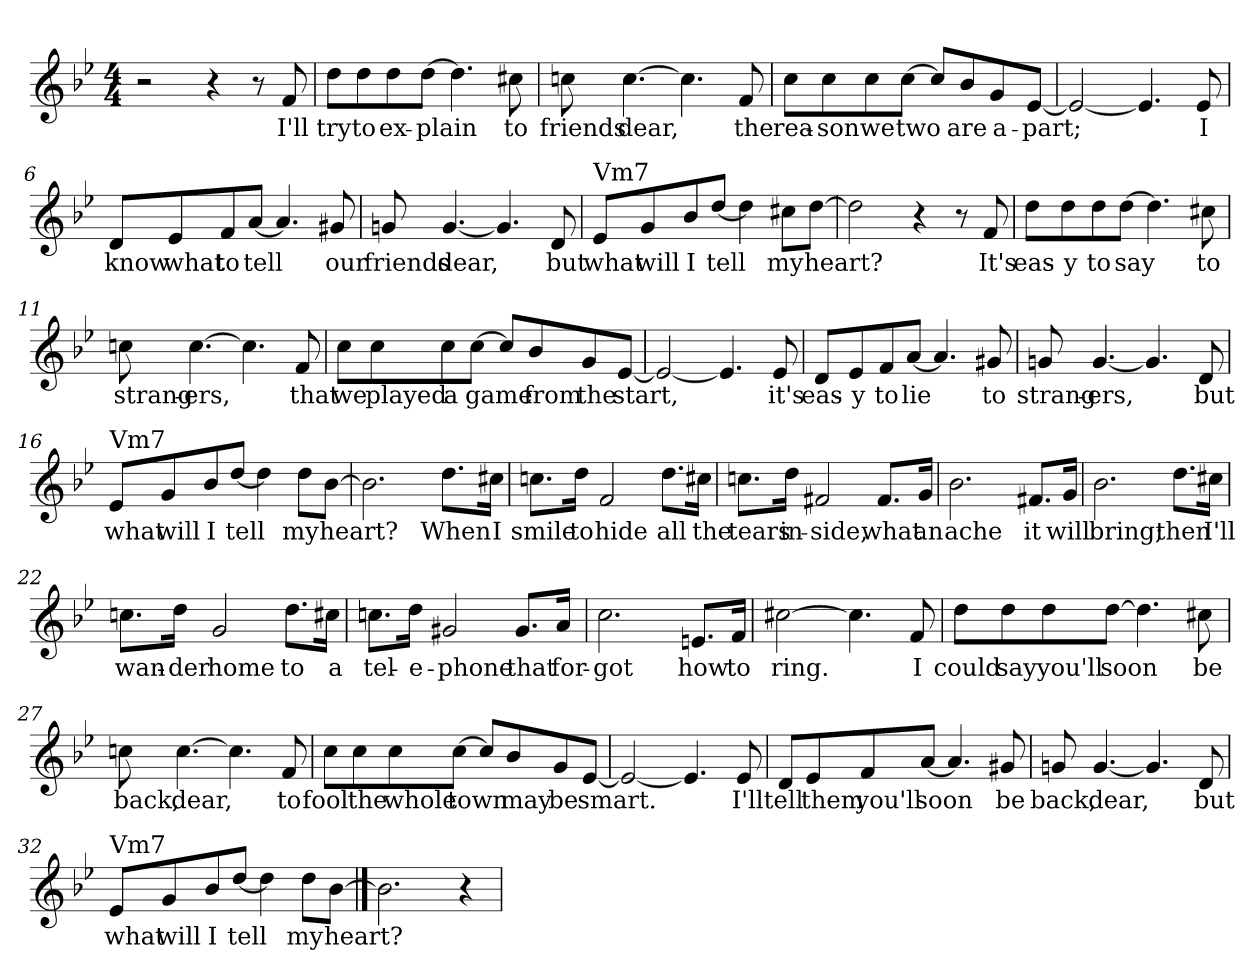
**kern	**text
*part1	*part1
*staff1	*staff1
*clefG2	*
*k[b-e-]	*
*B-:	*
*M4/4	*
=1	=1
2r	.
4r	.
8r	.
8f/	I'll
=2	=2
8dd\L	try
8dd\	to
8dd\	ex-
[8dd\J	-plain
4.dd\]	.
8cc#X\	to
=3	=3
8ccn\	friends
[4.cc\	dear,
4.cc\]	.
8f/	the
!!LO:LB:g=z
=4	=4
8cc\L	rea-
8cc\	-son
8cc\	we
[8cc\J	two
8cc/L]	.
8b-/	are
8g/	a-
[8e-/J	-part;
=5	=5
2e-/_	.
4.e-/]	.
8e-/	I
=6	=6
8d/L	know
8e-/	what
8f/	to
[8a/J	tell
4.a/]	.
8g#X/	our
!!LO:LB:g=z
=7	=7
8gn/	friends
[4.g/	dear,
4.g/]	.
8d/	but
=8	=8
!LO:TX:a:t=Vm7	!
8e-/L	what
8g/	will
8b-/	I
[8dd/J	tell
4dd\]	.
8cc#X\L	my
[8dd\J	heart?
=9	=9
2dd\]	.
4r	.
8r	.
8f/	It's
!!LO:LB:g=z
=10	=10
8dd\L	eas-
8dd\	-y
8dd\	to
[8dd\J	say
4.dd\]	.
8cc#X\	to
=11	=11
8ccn\	strang-
[4.cc\	-ers,
4.cc\]	.
8f/	that
=12	=12
8cc\L	we
8cc\	played
8cc\	a
[8cc\J	game
8cc/L]	.
8b-/	from
8g/	the
[8e-/J	start,
!!LO:LB:g=z
=13	=13
2e-/_	.
4.e-/]	.
8e-/	it's
=14	=14
8d/L	eas-
8e-/	-y
8f/	to
[8a/J	lie
4.a/]	.
8g#X/	to
=15	=15
8gn/	strang-
[4.g/	-ers,
4.g/]	.
8d/	but
!!LO:LB:g=z
=16	=16
!LO:TX:a:t=Vm7	!
8e-/L	what
8g/	will
8b-/	I
[8dd/J	tell
4dd\]	.
8dd\L	my
[8b-\J	heart?
=17	=17
2.b-\]	.
8.dd\L	When
16cc#X\Jk	I
=18	=18
8.ccn\L	smile
16dd\Jk	to
2f/	hide
8.dd\L	all
16cc#X\Jk	the
!!LO:LB:g=z
=19	=19
8.ccn\L	tears
16dd\Jk	in-
2f#X/	-side,
8.f#/L	what
16g/Jk	an
=20	=20
2.b-\	ache
8.f#X/L	it
16g/Jk	will
=21	=21
2.b-\	bring;
8.dd\L	then
16cc#X\Jk	I'll
!!LO:LB:g=z
=22	=22
8.ccn\L	wan-
16dd\Jk	-der
2g/	home
8.dd\L	to
16cc#X\Jk	a
=23	=23
8.ccn\L	tel-
16dd\Jk	-e-
2g#X/	-phone
8.g#/L	that
16a/Jk	for-
=24	=24
2.cc\	-got
8.en/L	how
16f/Jk	to
=25	=25
[2cc#X\	ring.
4.cc#\]	.
8f/	I
!!LO:PB:g=z
=26	=26
8dd\L	could
8dd\	say
8dd\	you'll
[8dd\J	soon
4.dd\]	.
8cc#X\	be
=27	=27
8ccn\	back,
[4.cc\	dear,
4.cc\]	.
8f/	to
!!LO:LB:g=z
=28	=28
8cc\L	fool
8cc\	the
8cc\	whole
[8cc\J	town
8cc/L]	.
8b-/	may
8g/	be
[8e-/J	smart.
=29	=29
2e-/_	.
4.e-/]	.
8e-/	I'll
=30	=30
8d/L	tell
8e-/	them
8f/	you'll
[8a/J	soon
4.a/]	.
8g#X/	be
!!LO:LB:g=z
=31	=31
8gn/	back,
[4.g/	dear,
4.g/]	.
8d/	but
=32	=32
!LO:TX:a:t=Vm7	!
8e-/L	what
8g/	will
8b-/	I
[8dd/J	tell
4dd\]	.
8dd\L	my
[8b-\J	heart?
==33	==33
2.b-\]	.
4r	.
=	=
*-	*-
